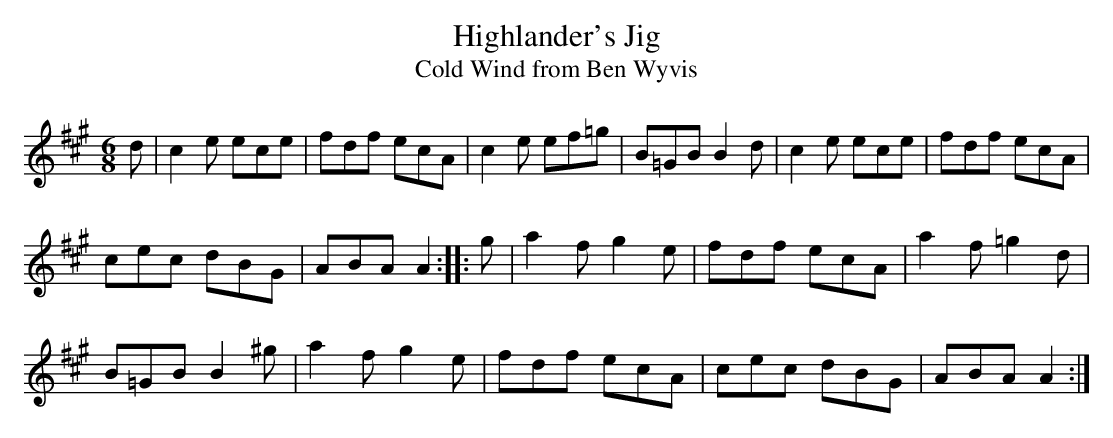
X:1
T:Highlander's Jig
T:Cold Wind from Ben Wyvis
M:6/8
L:1/8
K:A
d|c2 e ece|fdf ecA|c2 e ef=g|B=GB B2 d|c2 e ece|fdf ecA|
cec dBG|ABA A2::g|a2 f g2 e|fdf ecA|a2 f =g2 d|
B=GB B2 ^g|a2 f g2 e|fdf ecA|cec dBG|ABA A2:|
